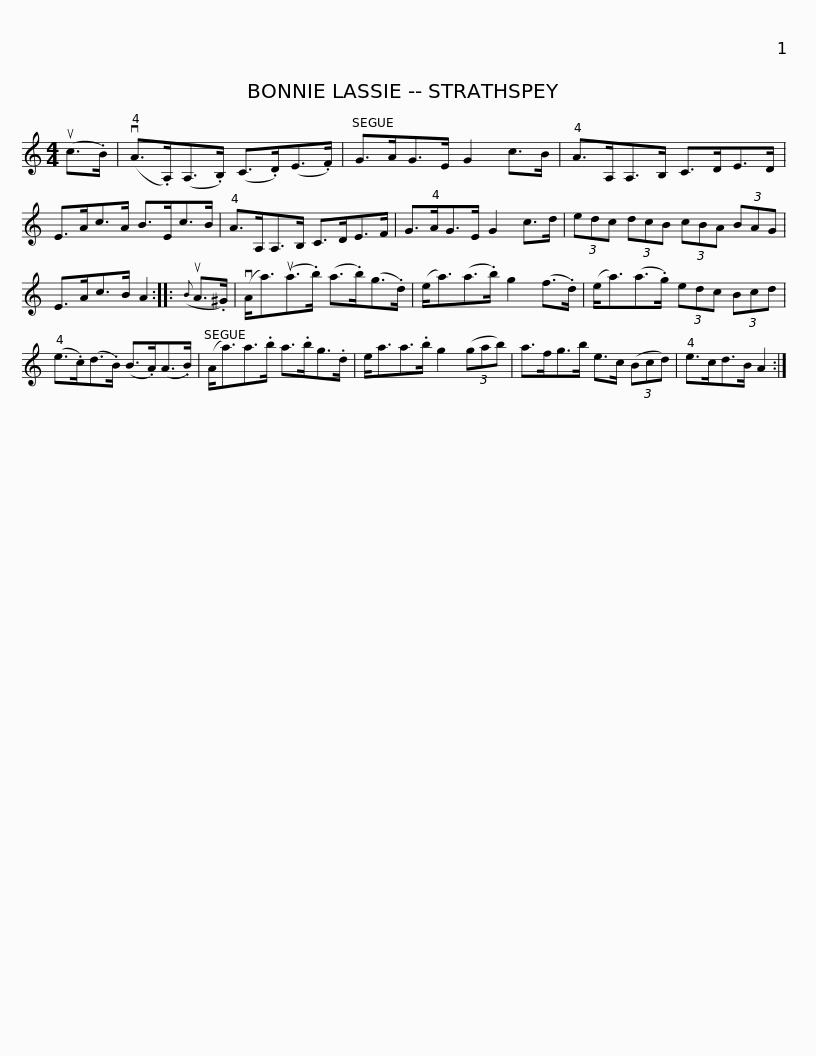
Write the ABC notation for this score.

X:1
L:1/8
M:4/4
I:linebreak $
K:C
V:1 treble
V:1
 (uc>.B) | (vA>.A,)(A,>.B,) (C>.D)(E>.F) | G>AG>E G2 c>B | A>A,A,>B, C>DE>D | E>Ac>A B>Ec>B |$ %5
 A>A,A,>B, C>DE>F | G>AG>E G2 c>d | (3edc (3dcB (3cBA (3BAG | E>Ac>B A2 ::({B} uA>.^G) |$ %10
 (vA<a)(ua>.b) (a>.b)(g>.d) | (e<a)(a>.b) g2 (f>.d) | (e<a)(a>.g) (3edc (3Bcd | (e>.c)(d>.B) (B>.A)(A>.B) |$ (A<a)a>.b a>.bg>.d | %15
 e<aa>.b g2 (3(gab) | a>fg>b e>c (3(Bcd) | e>cd>B A2 :| %18
